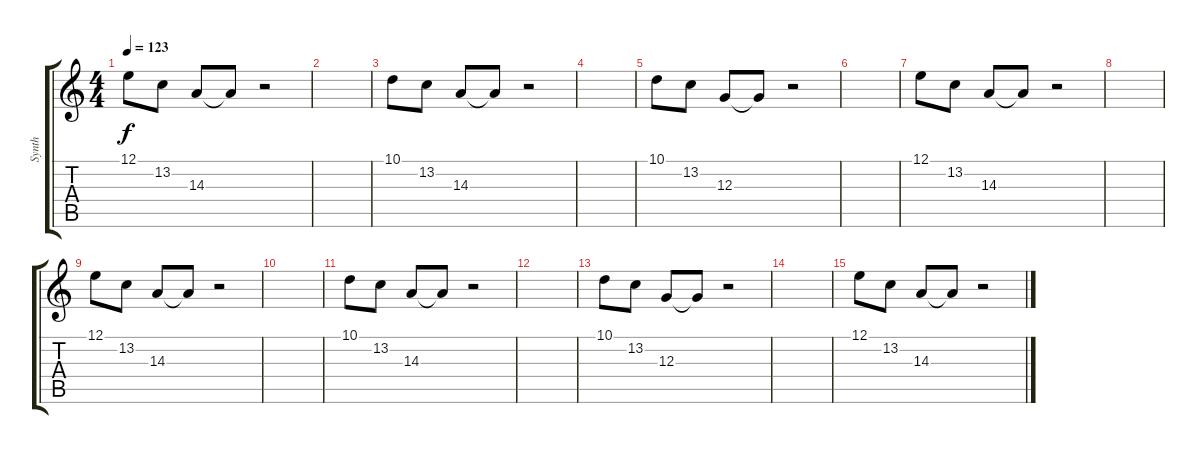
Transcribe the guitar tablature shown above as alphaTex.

\track ("Synth" "Synth") {instrument pad3polysynth}
\staff {score tabs}
\tuning (E4 B3 G3 D3 A2 E2) {hide}
\ts (4 4)
\tempo 123
\clef g2
\ks c
12.1.8{dy f instrument pad3polysynth} 13.2.8 14.3.8 14.3{t}.8 r.2 |
|
10.1.8 13.2.8 14.3.8 14.3{t}.8 r.2 |
|
10.1.8 13.2.8 12.3.8 12.3{t}.8 r.2 |
|
12.1.8 13.2.8 14.3.8 14.3{t}.8 r.2 |
|
12.1.8 13.2.8 14.3.8 14.3{t}.8 r.2 |
|
10.1.8 13.2.8 14.3.8 14.3{t}.8 r.2 |
|
10.1.8 13.2.8 12.3.8 12.3{t}.8 r.2 |
|
12.1.8 13.2.8 14.3.8 14.3{t}.8 r.2
